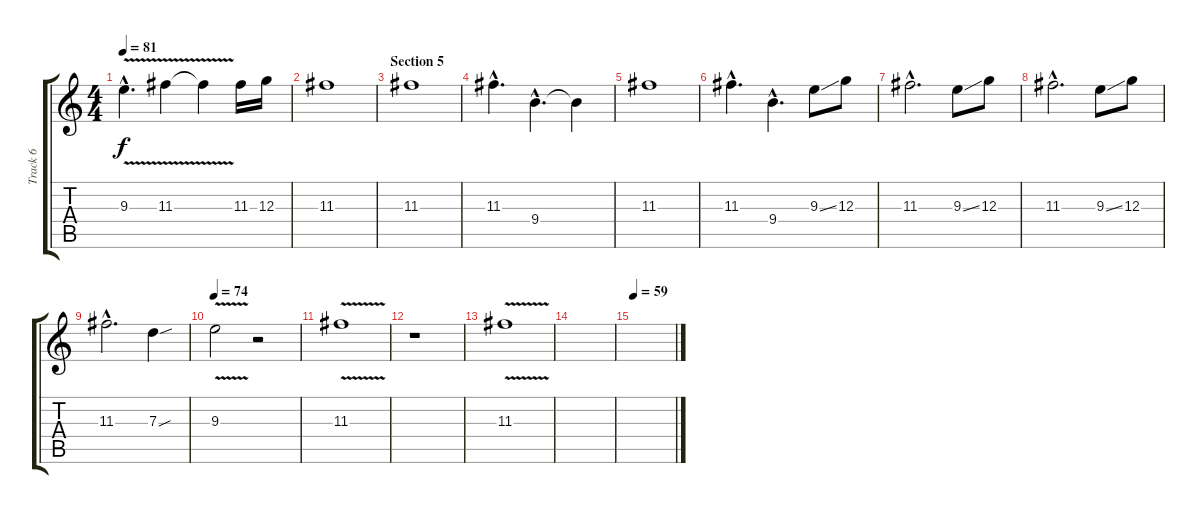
\track ("Track 6" "Track 6") {instrument overdrivenguitar}
\staff {score tabs}
\tuning (E4 B3 G3 D3 A2 D2) {hide}
\ts (4 4)
\tempo 81
\clef g2
\ks c
9.3{v hac}.4{d dy f volume 11} 11.3{v}.4 11.3{t}.4 11.3.16 12.3.16 |
11.3.1{volume 0} |
\section ("" "Section 5")
11.3.1{volume 8} |
11.3{hac}.4{d} 9.4{hac}.4{d} 9.4{t}.4 |
11.3.1{volume 0} |
11.3{hac}.4{d volume 8} 9.4{hac}.4{d} 9.3{ss}.8 12.3.8 |
11.3{hac}.2{d volume 0} 9.3{ss}.8{volume 8} 12.3.8 |
11.3{hac}.2{d volume 0} 9.3{ss}.8{volume 8} 12.3.8 |
11.3{hac}.2{d volume 0} 7.3{sou}.4{volume 8} |
\tempo 74
9.3{v}.2{volume 0} r.2{volume 10} |
11.3{v}.1{volume 0} |
r.1{volume 8} |
11.3{v}.1{volume 0} |
|
\tempo 59
